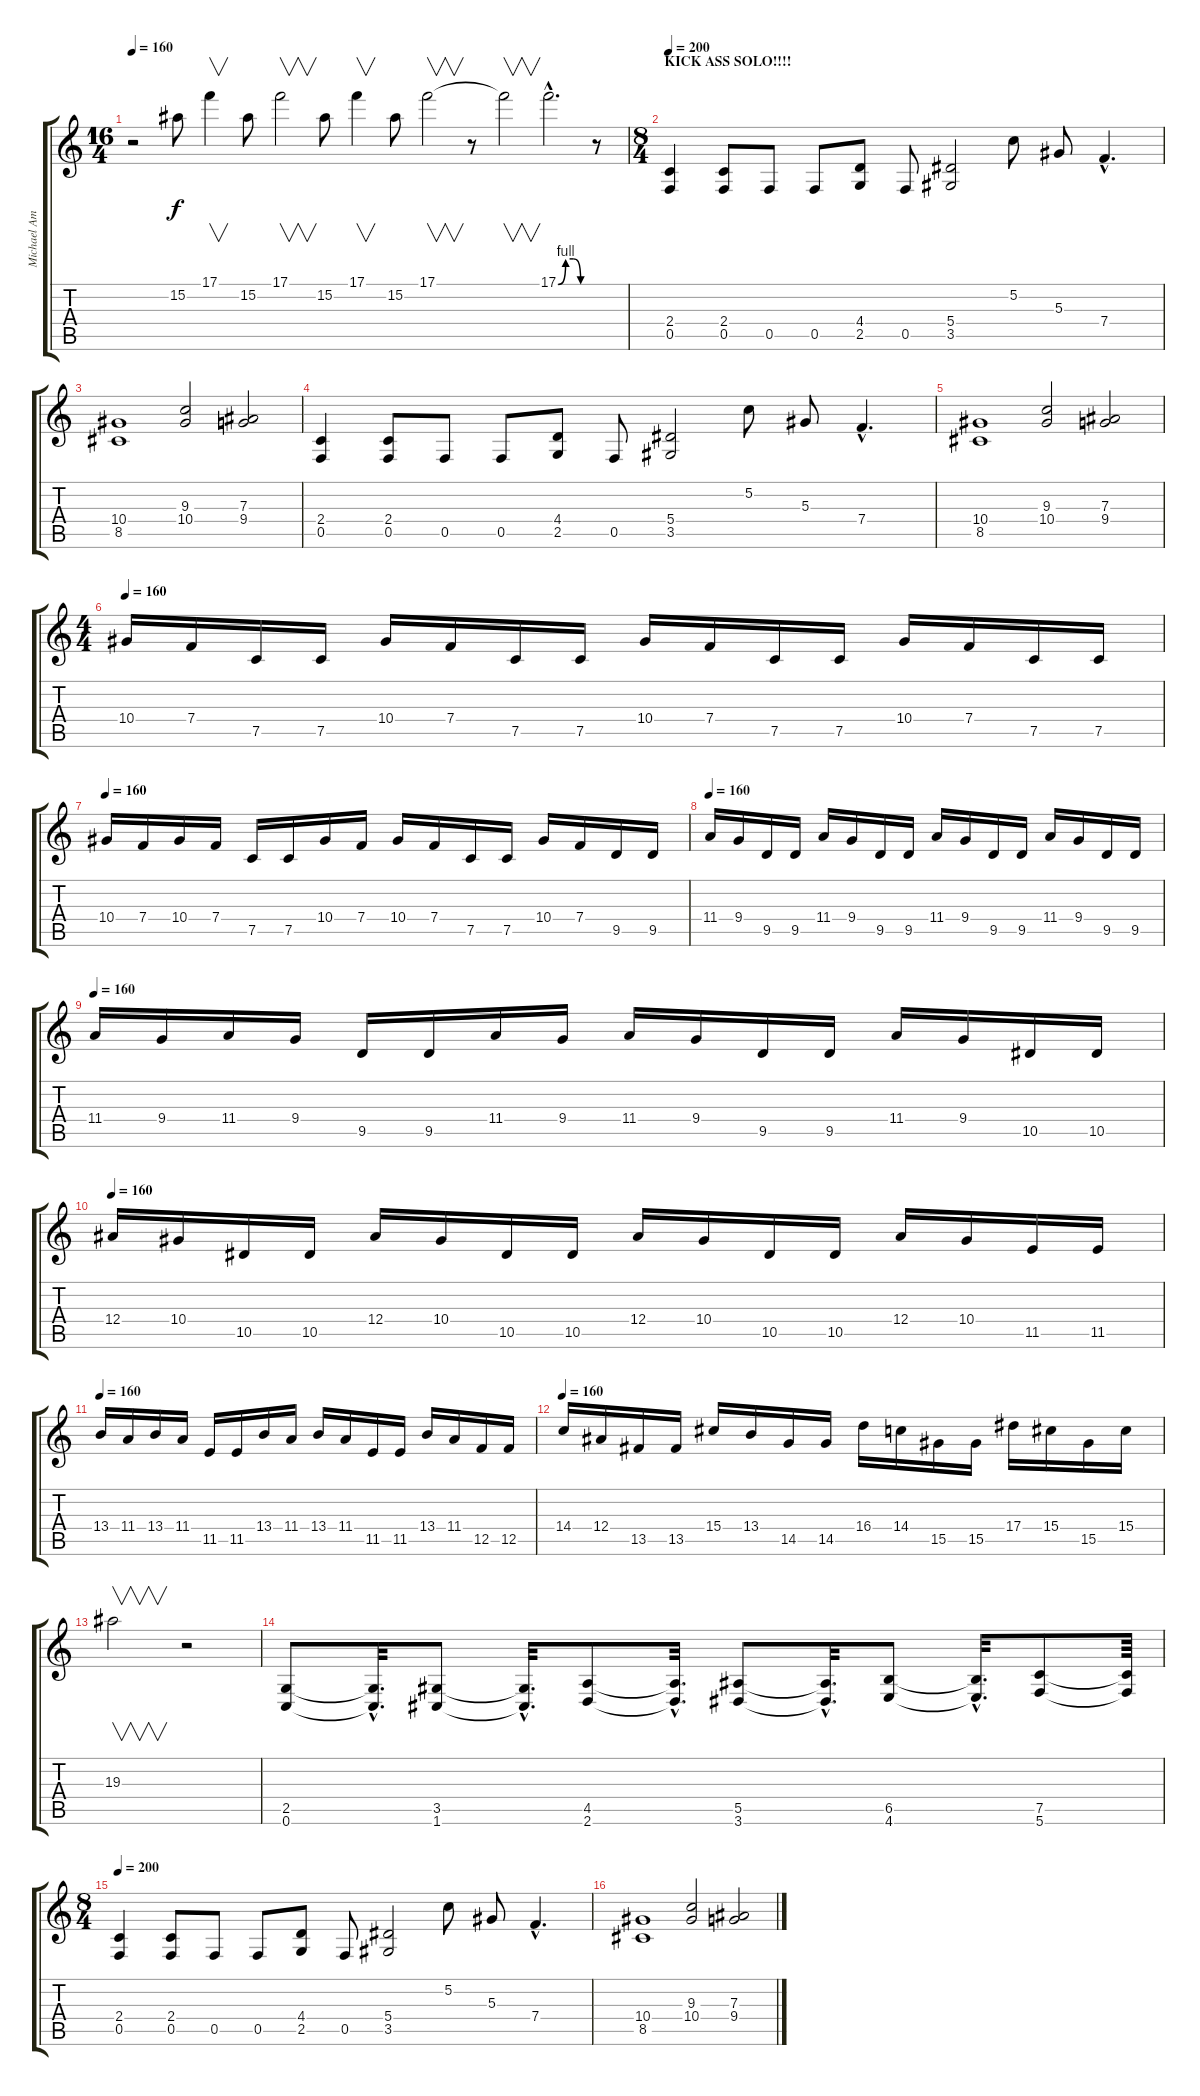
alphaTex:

\track ("Michael Amott" "Michael Am") {instrument distortionguitar}
\staff {score tabs}
\tuning (C4 G3 Eb3 Bb2 F2 C2) {hide}
\ts (16 4)
\tempo 160
\clef g2
\ks c
r.2{dy f} 15.2.8 17.1.4{v} 15.2.8 17.1.2{v} 15.2.8 17.1.4{v} 15.2.8 17.1.2{v} r.8 17.1{t}.2{v} 17.1{be (custom 0 0 15 4 30 4 45 0 60 0) hac}.2{d} r.8 |
\ts (8 4)
\section ("" "KICK ASS SOLO!!!!")
\tempo 200
(2.4 0.5).4{instrument distortionguitar} (2.4 0.5).8 0.5.8 0.5.8 (4.4 2.5).8 0.5.8 (5.4 3.5).2 5.2.8 5.3.8 7.4{hac}.4{d} |
(10.4 8.5).1 (9.3 10.4).2 (7.3 9.4).2 |
(2.4 0.5).4 (2.4 0.5).8 0.5.8 0.5.8 (4.4 2.5).8 0.5.8 (5.4 3.5).2 5.2.8 5.3.8 7.4{hac}.4{d} |
(10.4 8.5).1 (9.3 10.4).2 (7.3 9.4).2 |
\ts (4 4)
\tempo 160
10.4.16 7.4.16 7.5.16 7.5.16 10.4.16 7.4.16 7.5.16 7.5.16 10.4.16 7.4.16 7.5.16 7.5.16 10.4.16 7.4.16 7.5.16 7.5.16 |
\tempo 160
10.4.16 7.4.16 10.4.16 7.4.16 7.5.16 7.5.16 10.4.16 7.4.16 10.4.16 7.4.16 7.5.16 7.5.16 10.4.16 7.4.16 9.5.16 9.5.16 |
\tempo 160
11.4.16 9.4.16 9.5.16 9.5.16 11.4.16 9.4.16 9.5.16 9.5.16 11.4.16 9.4.16 9.5.16 9.5.16 11.4.16 9.4.16 9.5.16 9.5.16 |
\tempo 160
11.4.16 9.4.16 11.4.16 9.4.16 9.5.16 9.5.16 11.4.16 9.4.16 11.4.16 9.4.16 9.5.16 9.5.16 11.4.16 9.4.16 10.5.16 10.5.16 |
\tempo 160
12.4.16 10.4.16 10.5.16 10.5.16 12.4.16 10.4.16 10.5.16 10.5.16 12.4.16 10.4.16 10.5.16 10.5.16 12.4.16 10.4.16 11.5.16 11.5.16 |
\tempo 160
13.4.16 11.4.16 13.4.16 11.4.16 11.5.16 11.5.16 13.4.16 11.4.16 13.4.16 11.4.16 11.5.16 11.5.16 13.4.16 11.4.16 12.5.16 12.5.16 |
\tempo 160
14.4.16 12.4.16 13.5.16 13.5.16 15.4.16 13.4.16 14.5.16 14.5.16 16.4.16 14.4.16 15.5.16 15.5.16 17.4.16 15.4.16 15.5.16 15.4.16 |
19.3.2{v} r.2 |
(2.5 0.6).8 (2.5{hac t} 0.6{hac t}).32{d} (3.5 1.6).8 (3.5{hac t} 1.6{hac t}).32{d} (4.5 2.6).8 (4.5{hac t} 2.6{hac t}).32{d} (5.5 3.6).8 (5.5{hac t} 3.6{hac t}).32{d} (6.5 4.6).8 (6.5{hac t} 4.6{hac t}).32{d} (7.5 5.6).8 (7.5{t} 5.6{t}).64 |
\ts (8 4)
\tempo 200
(2.4 0.5).4{instrument distortionguitar} (2.4 0.5).8 0.5.8 0.5.8 (4.4 2.5).8 0.5.8 (5.4 3.5).2 5.2.8 5.3.8 7.4{hac}.4{d} |
(10.4 8.5).1 (9.3 10.4).2 (7.3 9.4).2
